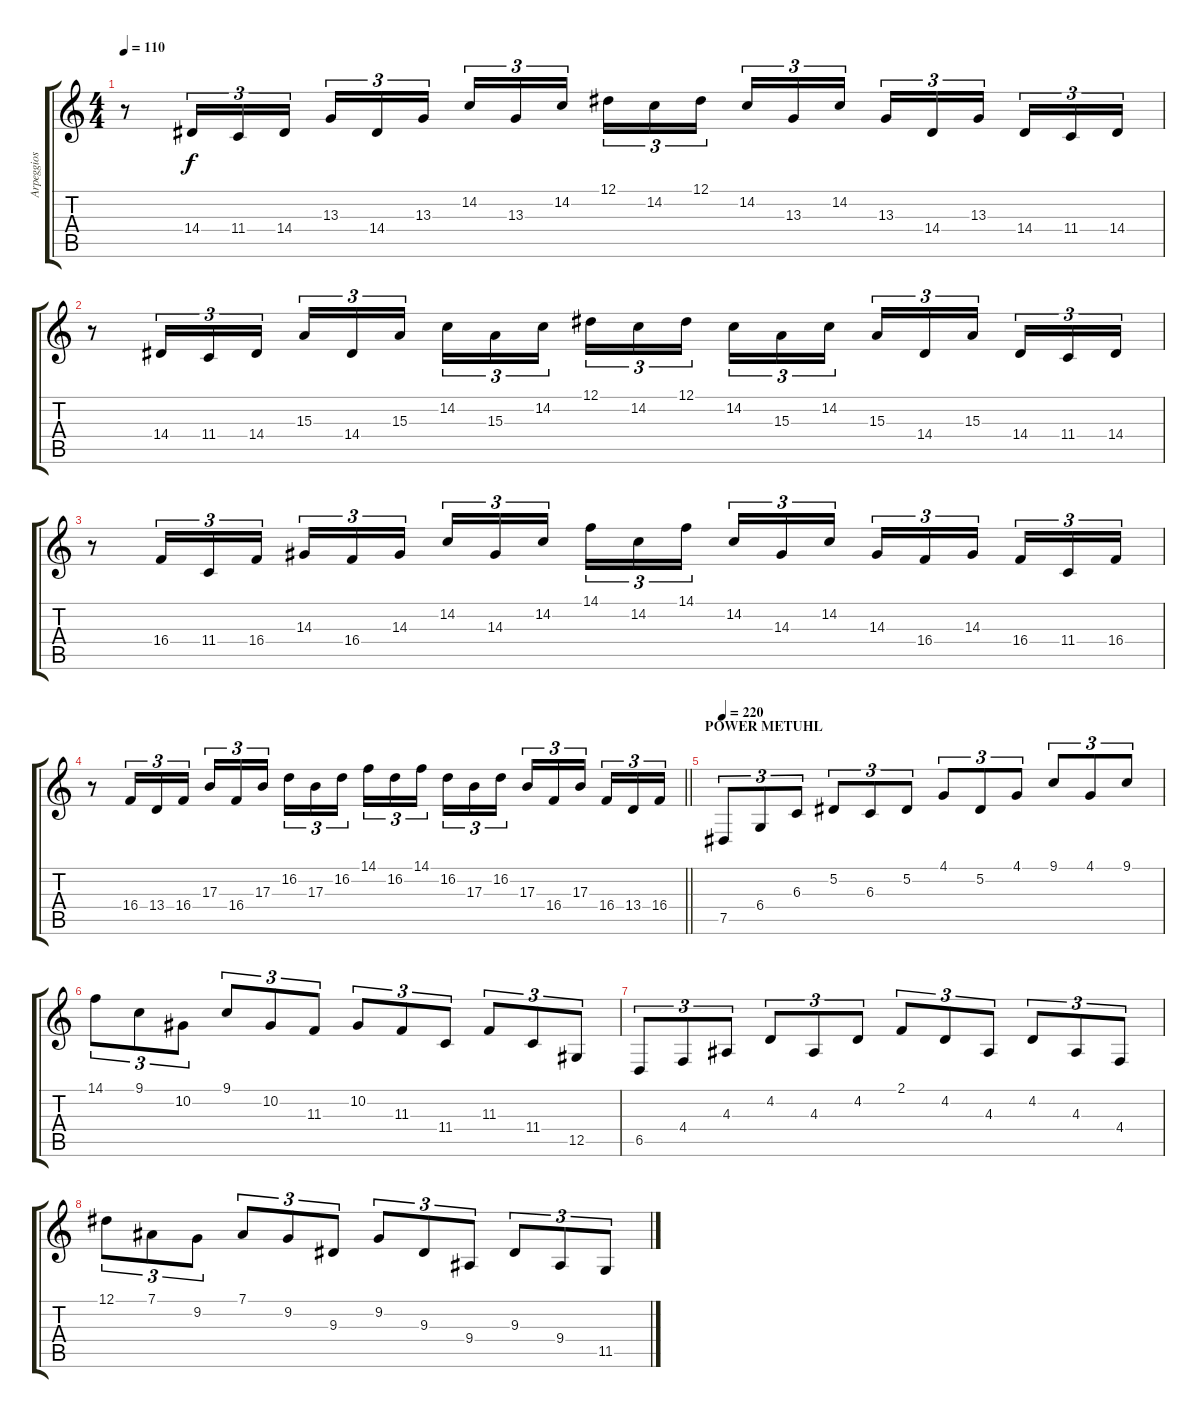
\track ("Arpeggios" "Arpeggios") {instrument lead3calliope}
\staff {score tabs}
\tuning (Eb4 Bb3 Gb3 Db3 Ab2 Eb2) {hide}
\ts (4 4)
\tempo 110
\clef g2
\ks c
r.8{dy f} 14.4.16{tu (3 2)} 11.4.16{tu (3 2)} 14.4.16{tu (3 2)} 13.3.16{tu (3 2)} 14.4.16{tu (3 2)} 13.3.16{tu (3 2) beam splitsecondary} 14.2.16{tu (3 2)} 13.3.16{tu (3 2)} 14.2.16{tu (3 2)} 12.1.16{tu (3 2)} 14.2.16{tu (3 2)} 12.1.16{tu (3 2) beam splitsecondary} 14.2.16{tu (3 2)} 13.3.16{tu (3 2)} 14.2.16{tu (3 2)} 13.3.16{tu (3 2)} 14.4.16{tu (3 2)} 13.3.16{tu (3 2) beam splitsecondary} 14.4.16{tu (3 2)} 11.4.16{tu (3 2)} 14.4.16{tu (3 2)} |
r.8 14.4.16{tu (3 2)} 11.4.16{tu (3 2)} 14.4.16{tu (3 2)} 15.3.16{tu (3 2)} 14.4.16{tu (3 2)} 15.3.16{tu (3 2) beam splitsecondary} 14.2.16{tu (3 2)} 15.3.16{tu (3 2)} 14.2.16{tu (3 2)} 12.1.16{tu (3 2)} 14.2.16{tu (3 2)} 12.1.16{tu (3 2) beam splitsecondary} 14.2.16{tu (3 2)} 15.3.16{tu (3 2)} 14.2.16{tu (3 2)} 15.3.16{tu (3 2)} 14.4.16{tu (3 2)} 15.3.16{tu (3 2) beam splitsecondary} 14.4.16{tu (3 2)} 11.4.16{tu (3 2)} 14.4.16{tu (3 2)} |
r.8 16.4.16{tu (3 2)} 11.4.16{tu (3 2)} 16.4.16{tu (3 2)} 14.3.16{tu (3 2)} 16.4.16{tu (3 2)} 14.3.16{tu (3 2) beam splitsecondary} 14.2.16{tu (3 2)} 14.3.16{tu (3 2)} 14.2.16{tu (3 2)} 14.1.16{tu (3 2)} 14.2.16{tu (3 2)} 14.1.16{tu (3 2) beam splitsecondary} 14.2.16{tu (3 2)} 14.3.16{tu (3 2)} 14.2.16{tu (3 2)} 14.3.16{tu (3 2)} 16.4.16{tu (3 2)} 14.3.16{tu (3 2) beam splitsecondary} 16.4.16{tu (3 2)} 11.4.16{tu (3 2)} 16.4.16{tu (3 2)} |
\barLineRight lightlight
r.8 16.4.16{tu (3 2)} 13.4.16{tu (3 2)} 16.4.16{tu (3 2)} 17.3.16{tu (3 2)} 16.4.16{tu (3 2)} 17.3.16{tu (3 2) beam splitsecondary} 16.2.16{tu (3 2)} 17.3.16{tu (3 2)} 16.2.16{tu (3 2)} 14.1.16{tu (3 2)} 16.2.16{tu (3 2)} 14.1.16{tu (3 2) beam splitsecondary} 16.2.16{tu (3 2)} 17.3.16{tu (3 2)} 16.2.16{tu (3 2)} 17.3.16{tu (3 2)} 16.4.16{tu (3 2)} 17.3.16{tu (3 2) beam splitsecondary} 16.4.16{tu (3 2)} 13.4.16{tu (3 2)} 16.4.16{tu (3 2)} |
\section ("" "POWER METUHL")
\tempo 220
7.5.8{tu (3 2) volume 13 instrument lead2sawtooth} 6.4.8{tu (3 2)} 6.3.8{tu (3 2)} 5.2.8{tu (3 2)} 6.3.8{tu (3 2)} 5.2.8{tu (3 2)} 4.1.8{tu (3 2)} 5.2.8{tu (3 2)} 4.1.8{tu (3 2)} 9.1.8{tu (3 2)} 4.1.8{tu (3 2)} 9.1.8{tu (3 2)} |
14.1.8{tu (3 2)} 9.1.8{tu (3 2)} 10.2.8{tu (3 2)} 9.1.8{tu (3 2)} 10.2.8{tu (3 2)} 11.3.8{tu (3 2)} 10.2.8{tu (3 2)} 11.3.8{tu (3 2)} 11.4.8{tu (3 2)} 11.3.8{tu (3 2)} 11.4.8{tu (3 2)} 12.5.8{tu (3 2)} |
6.5.8{tu (3 2)} 4.4.8{tu (3 2)} 4.3.8{tu (3 2)} 4.2.8{tu (3 2)} 4.3.8{tu (3 2)} 4.2.8{tu (3 2)} 2.1.8{tu (3 2)} 4.2.8{tu (3 2)} 4.3.8{tu (3 2)} 4.2.8{tu (3 2)} 4.3.8{tu (3 2)} 4.4.8{tu (3 2)} |
12.1.8{tu (3 2)} 7.1.8{tu (3 2)} 9.2.8{tu (3 2)} 7.1.8{tu (3 2)} 9.2.8{tu (3 2)} 9.3.8{tu (3 2)} 9.2.8{tu (3 2)} 9.3.8{tu (3 2)} 9.4.8{tu (3 2)} 9.3.8{tu (3 2)} 9.4.8{tu (3 2)} 11.5.8{tu (3 2)}
